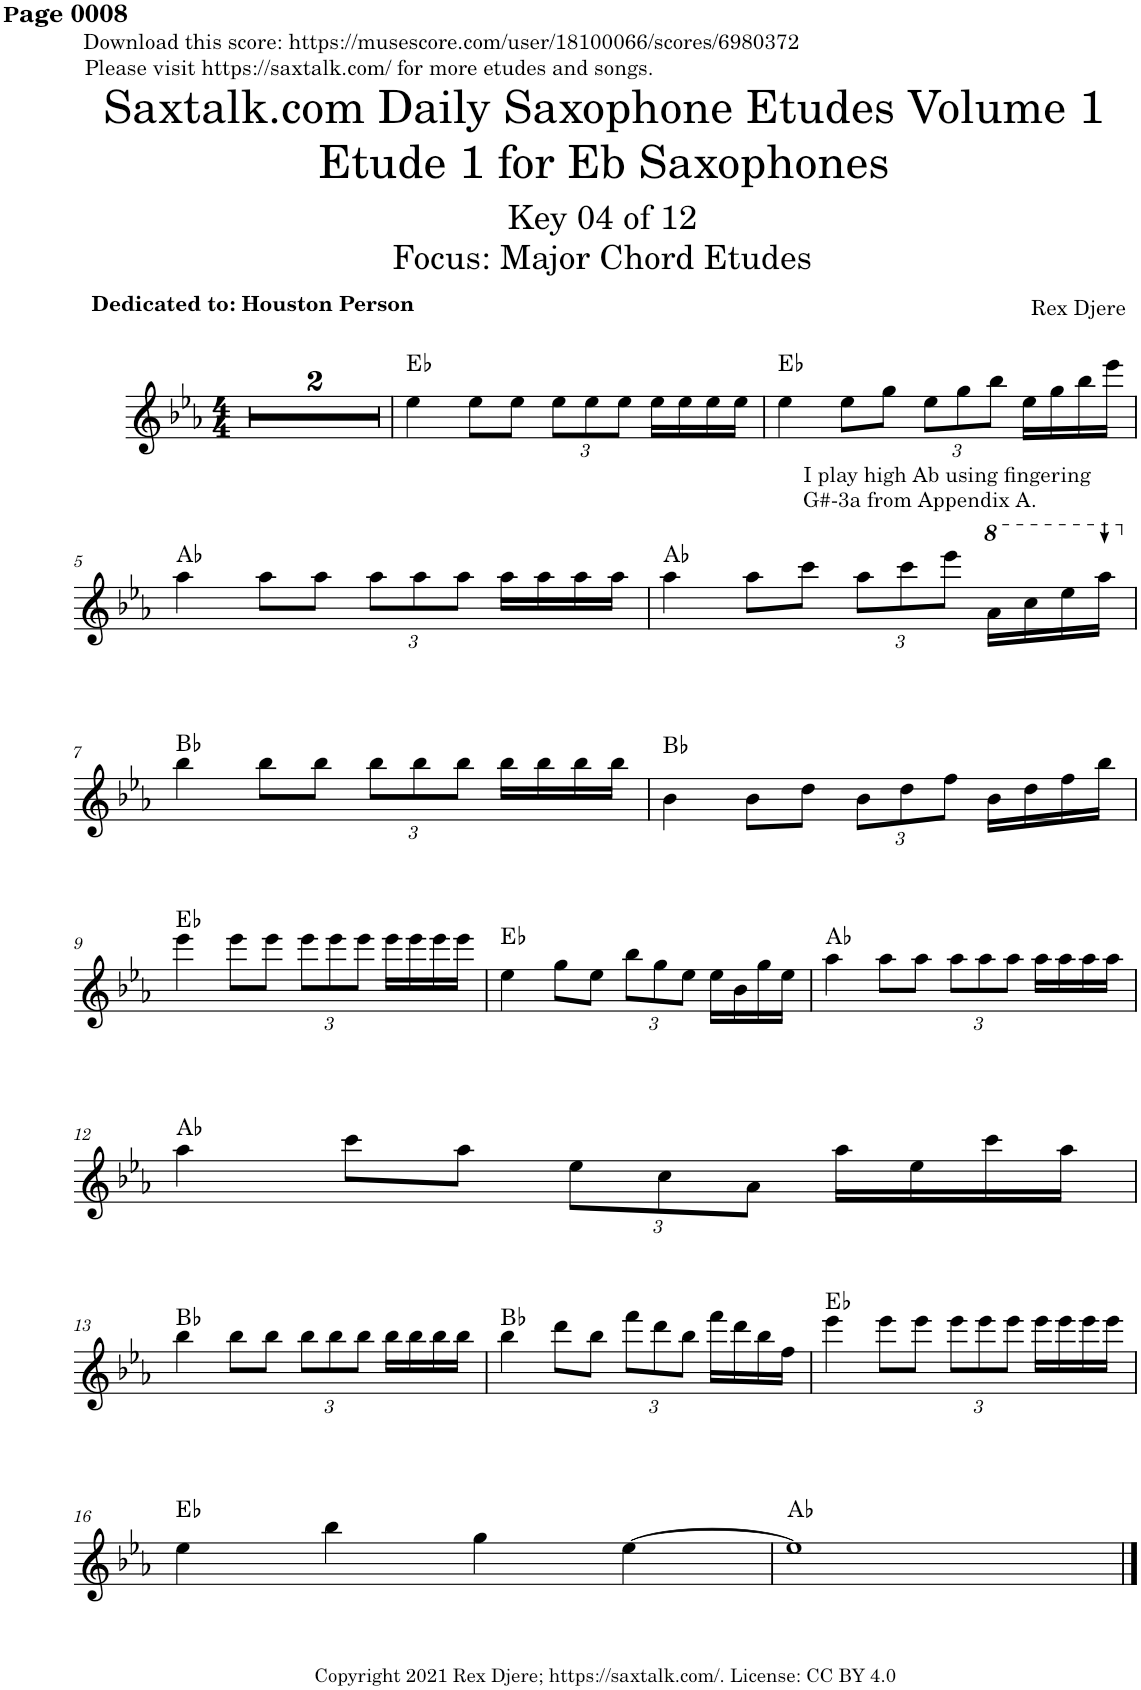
**kern	**harte
*part1	*part1
*staff1	*
*I"Alto Saxophone	*
*I'A. Sax.	*
*clefG2	*
*Trd5c9	*
*k[b-e-a-]	*
*M4/4	*
=1	=1
1r	.
=2	=2
1r	.
=3	=3
4ee-\	Eb:maj
8ee-\L	.
8ee-\J	.
*Xbrackettup	*
12ee-\L	.
12ee-\	.
12ee-\J	.
16ee-\LL	.
16ee-\	.
16ee-\	.
16ee-\JJ	.
=4	=4
4ee-\	Eb:maj
8ee-\L	.
8gg\J	.
12ee-\L	.
12gg\	.
12bb-\J	.
16ee-\LL	.
16gg\	.
16bb-\	.
16eee-\JJ	.
!!LO:LB:g=z
=5	=5
4aa-\	Ab:maj
8aa-\L	.
8aa-\J	.
12aa-\L	.
12aa-\	.
12aa-\J	.
16aa-\LL	.
16aa-\	.
16aa-\	.
16aa-\JJ	.
=6	=6
4aa-\	Ab:maj
8aa-\L	.
8ccc\J	.
12aa-\L	.
12ccc\	.
12eee-\J	.
*8va	*
16aa-\LL	.
16ccc\	.
16eee-\	.
!LO:TX:a:t=I play high Ab using fingering	!
!LO:TX:a:t=G#-3a from Appendix A.	!
16aaa-\JJ	.
!!LO:LB:g=z
=7	=7
*X8va	*
4bb-\	Bb:maj
8bb-\L	.
8bb-\J	.
12bb-\L	.
12bb-\	.
12bb-\J	.
16bb-\LL	.
16bb-\	.
16bb-\	.
16bb-\JJ	.
=8	=8
4b-\	Bb:maj
8b-\L	.
8dd\J	.
12b-\L	.
12dd\	.
12ff\J	.
16b-\LL	.
16dd\	.
16ff\	.
16bb-\JJ	.
!!LO:LB:g=z
=9	=9
4eee-\	Eb:maj
8eee-\L	.
8eee-\J	.
12eee-\L	.
12eee-\	.
12eee-\J	.
16eee-\LL	.
16eee-\	.
16eee-\	.
16eee-\JJ	.
=10	=10
4ee-\	Eb:maj
8gg\L	.
8ee-\J	.
12bb-\L	.
12gg\	.
12ee-\J	.
16ee-\LL	.
16b-\	.
16gg\	.
16ee-\JJ	.
=11	=11
4aa-\	Ab:maj
8aa-\L	.
8aa-\J	.
12aa-\L	.
12aa-\	.
12aa-\J	.
16aa-\LL	.
16aa-\	.
16aa-\	.
16aa-\JJ	.
!!LO:LB:g=z
=12	=12
4aa-\	Ab:maj
8ccc\L	.
8aa-\J	.
12ee-\L	.
12cc\	.
12a-\J	.
16aa-\LL	.
16ee-\	.
16ccc\	.
16aa-\JJ	.
!!LO:LB:g=z
=13	=13
4bb-\	Bb:maj
8bb-\L	.
8bb-\J	.
12bb-\L	.
12bb-\	.
12bb-\J	.
16bb-\LL	.
16bb-\	.
16bb-\	.
16bb-\JJ	.
=14	=14
4bb-\	Bb:maj
8ddd\L	.
8bb-\J	.
12fff\L	.
12ddd\	.
12bb-\J	.
16fff\LL	.
16ddd\	.
16bb-\	.
16ff\JJ	.
=15	=15
4eee-\	Eb:maj
8eee-\L	.
8eee-\J	.
12eee-\L	.
12eee-\	.
12eee-\J	.
16eee-\LL	.
16eee-\	.
16eee-\	.
16eee-\JJ	.
!!LO:LB:g=z
=16	=16
4ee-\	Eb:maj
4bb-\	.
4gg\	.
[4ee-\	.
=	=
*-	*-
